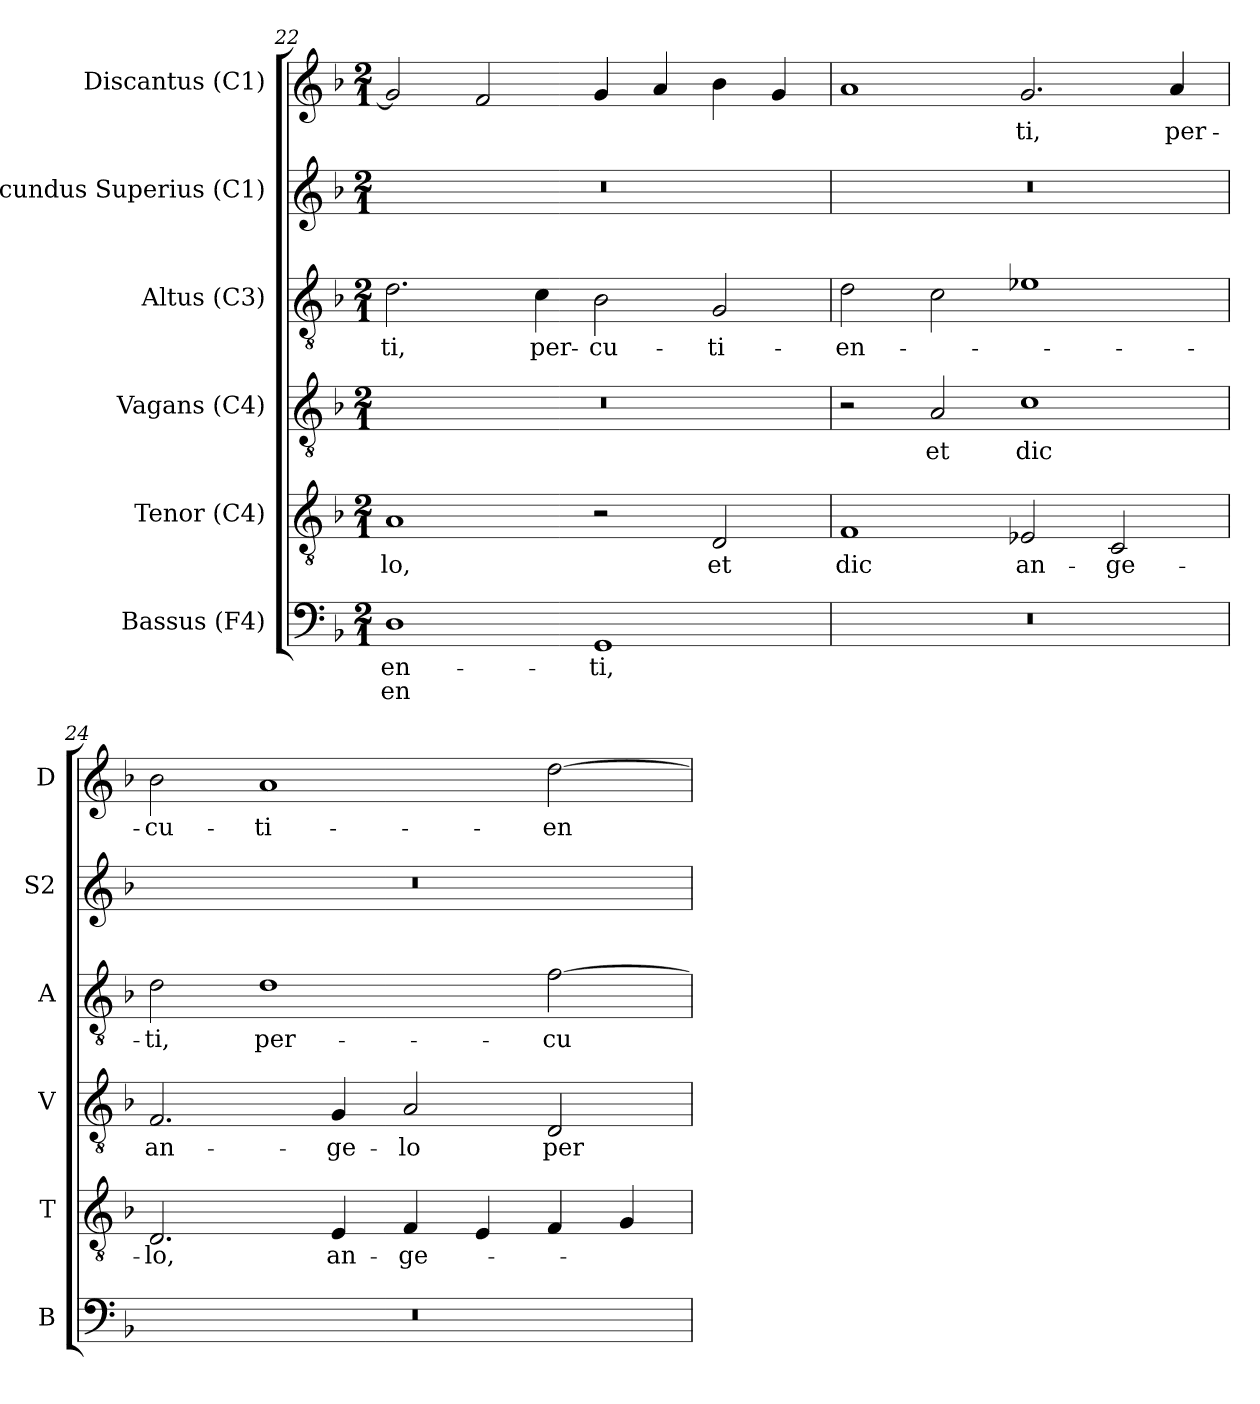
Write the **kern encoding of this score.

**kern	**text	**text	**kern	**text	**kern	**text	**kern	**text	**kern	**kern	**text
*part6	*part6	*part6	*part5	*part5	*part4	*part4	*part3	*part3	*part2	*part1	*part1
*staff6	*staff6	*staff6	*staff5	*staff5	*staff4	*staff4	*staff3	*staff3	*staff2	*staff1	*staff1
*I"Bassus (F4)	*	*	*I"Tenor (C4)	*	*I"Vagans (C4)	*	*I"Altus (C3)	*	*I"Secundus Superius (C1)	*I"Discantus (C1)	*
*I'B	*	*	*I'T	*	*I'V	*	*I'A	*	*I'S2	*I'D	*
*clefF4	*	*	*clefGv2	*	*clefGv2	*	*clefGv2	*	*clefG2	*clefG2	*
*	*	*	*	*	*ITrd7c12	*	*	*	*	*	*
*k[b-]	*	*	*k[b-]	*	*k[b-]	*	*k[b-]	*	*k[b-]	*k[b-]	*
*F:	*	*	*F:	*	*F:	*	*F:	*	*F:	*F:	*
*M2/1	*	*	*M2/1	*	*M2/1	*	*M2/1	*	*M2/1	*M2/1	*
=22	=22	=22	=22	=22	=22	=22	=22	=22	=22	=22	=22
!	!LO:LY:b:color=#000000	!LO:LY:b:color=#000000	!	!	!	!	!	!	!	!	!
!	!	!	!	!LO:LY:b:color=#000000	!LO:N:vis=1	!	!	!	!	!	!
!	!	!	!	!	!	!	!	!LO:LY:b:color=#000000	!LO:N:vis=1	!	!
1Di	-en-	-en	1Ai	-lo,	0r	.	2.di\	-ti,	0r	2gi/]	.
.	.	.	.	.	.	.	.	.	.	2fi/	.
!	!	!	!	!	!	!	!	!LO:LY:b:color=#000000	!	!	!
.	.	.	.	.	.	.	4ci\	per-	.	.	.
!	!LO:LY:b:color=#000000	!	!	!	!	!	!	!	!	!	!
!	!	!	!	!	!	!	!	!LO:LY:b:color=#000000	!	!	!
1GGi	ti,	.	2r	.	.	.	2B-i\	-cu-	.	4gi/	.
.	.	.	.	.	.	.	.	.	.	4ai/	.
!	!	!	!	!LO:LY:b:color=#000000	!	!	!	!	!	!	!
!	!	!	!	!	!	!	!	!LO:LY:b:color=#000000	!	!	!
.	.	.	2Di/	et	.	.	2Gi/	-ti-	.	4b-i\	.
.	.	.	.	.	.	.	.	.	.	4gi/	.
=23	=23	=23	=23	=23	=23	=23	=23	=23	=23	=23	=23
!LO:N:vis=1	!	!	!	!	!	!	!	!	!	!	!
!	!	!	!	!LO:LY:b:color=#000000	!	!	!	!	!	!	!
!	!	!	!	!	!	!	!	!LO:LY:b:color=#000000	!LO:N:vis=1	!	!
0r	.	.	1Fi	dic	2r	.	2di\	-en-	0r	1ai	.
!	!	!	!	!	!	!LO:LY:b:color=#000000	!	!	!	!	!
.	.	.	.	.	2AAi/	et	2ci\	.	.	.	.
!	!	!	!	!LO:LY:b:color=#000000	!	!	!	!	!	!	!
!	!	!	!	!	!	!LO:LY:b:color=#000000	!	!	!	!	!
!	!	!	!	!	!	!	!	!	!	!	!LO:LY:b:color=#000000
.	.	.	2E-Xi/	an-	1Ci	dic	1e-Xi	.	.	2.gi/	-ti,
!	!	!	!	!LO:LY:b:color=#000000	!	!	!	!	!	!	!
.	.	.	2Ci/	-ge-	.	.	.	.	.	.	.
!	!	!	!	!	!	!	!	!	!	!	!LO:LY:b:color=#000000
.	.	.	.	.	.	.	.	.	.	4ai/	per-
=24	=24	=24	=24	=24	=24	=24	=24	=24	=24	=24	=24
!LO:N:vis=1	!	!	!	!	!	!	!	!	!	!	!
!	!	!	!	!LO:LY:b:color=#000000	!	!	!	!	!	!	!
!	!	!	!	!	!	!LO:LY:b:color=#000000	!	!	!	!	!
!	!	!	!	!	!	!	!	!LO:LY:b:color=#000000	!LO:N:vis=1	!	!
!	!	!	!	!	!	!	!	!	!	!	!LO:LY:b:color=#000000
0r	.	.	2.Di/	-lo,	2.FFi/	an-	2di\	-ti,	0r	2b-i\	-cu-
!	!	!	!	!	!	!	!	!LO:LY:b:color=#000000	!	!	!
!	!	!	!	!	!	!	!	!	!	!	!LO:LY:b:color=#000000
.	.	.	.	.	.	.	1di	per-	.	1ai	-ti-
!	!	!	!	!LO:LY:b:color=#000000	!	!	!	!	!	!	!
!	!	!	!	!	!	!LO:LY:b:color=#000000	!	!	!	!	!
.	.	.	4Ei/	an-	4GGi/	-ge-	.	.	.	.	.
!	!	!	!	!LO:LY:b:color=#000000	!	!	!	!	!	!	!
!	!	!	!	!	!	!LO:LY:b:color=#000000	!	!	!	!	!
.	.	.	4Fi/	-ge-	2AAi/	-lo	.	.	.	.	.
.	.	.	4Ei/	.	.	.	.	.	.	.	.
!	!	!	!	!	!	!LO:LY:b:color=#000000	!	!	!	!	!
!	!	!	!	!	!	!	!	!LO:LY:b:color=#000000	!	!	!
!	!	!	!	!	!	!	!	!	!	!	!LO:LY:b:color=#000000
.	.	.	4Fi/	.	2DDi/	per-	[2fi\	-cu-	.	[2ddi\	-en-
.	.	.	4Gi/	.	.	.	.	.	.	.	.
=	=	=	=	=	=	=	=	=	=	=	=
*-	*-	*-	*-	*-	*-	*-	*-	*-	*-	*-	*-
